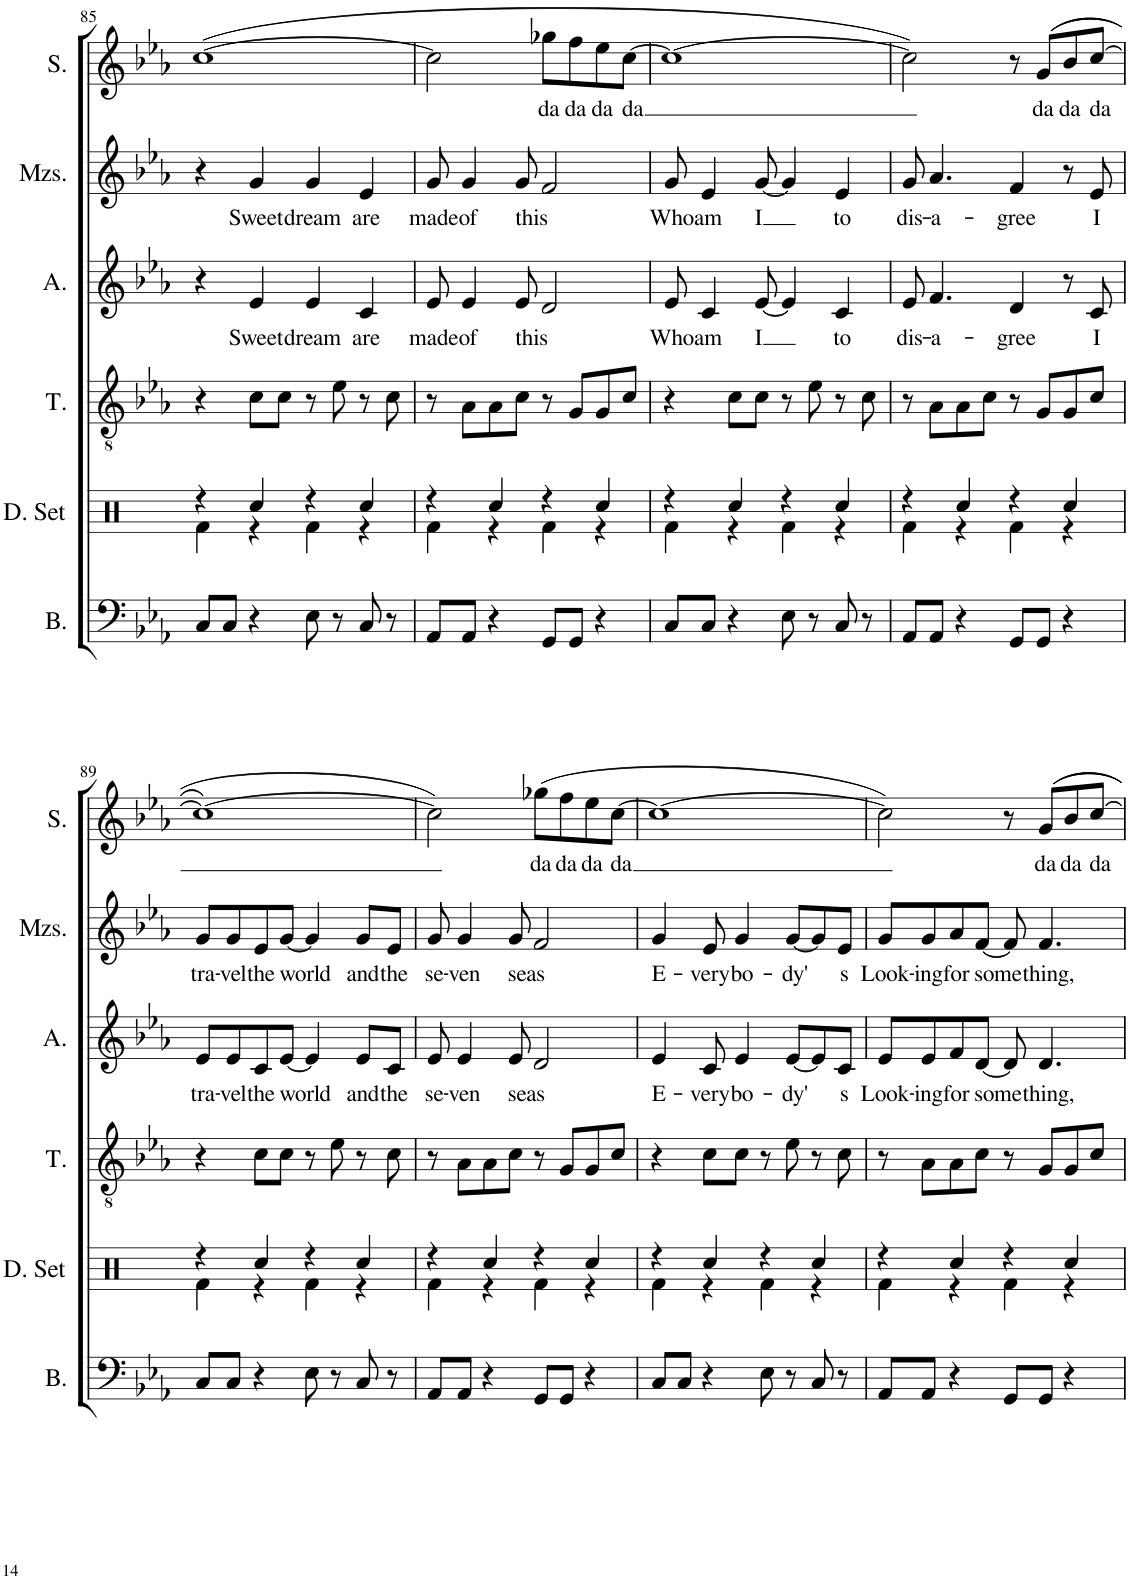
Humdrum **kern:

**kern	**kern	**kern	**text	**kern	**text	**kern	**text
*part5	*part4	*part3	*part3	*part2	*part2	*part1	*part1
*staff5	*staff4	*staff3	*staff3	*staff2	*staff2	*staff1	*staff1
*I"Bass	*I"Tenor	*I"Alto	*	*I"Mezzo-soprano	*	*I"Soprano	*
*I'B.	*I'T.	*I'A.	*	*I'Mzs.	*	*I'S.	*
!!LO:PB:g=z
*clefF4	*clefGv2	*clefG2	*	*clefG2	*	*clefG2	*
*k[b-e-a-]	*k[b-e-a-]	*k[b-e-a-]	*	*k[b-e-a-]	*	*k[b-e-a-]	*
*M4/4	*M4/4	*M4/4	*	*M4/4	*	*M4/4	*
=85	=85	=85	=85	=85	=85	=85	=85
8C/L	4r	4r	.	4r	.	([1cc	.
8C/J	.	.	.	.	.	.	.
!	!	!	!LO:LY:b	!	!LO:LY:b	!	!
4r	8c\L	4e-/	Sweet	4g/	Sweet	.	.
.	8c\J	.	.	.	.	.	.
!	!	!	!LO:LY:b	!	!LO:LY:b	!	!
8E-\	8r	4e-/	dream	4g/	dream	.	.
8r	8e-\	.	.	.	.	.	.
!	!	!	!LO:LY:b	!	!LO:LY:b	!	!
8C/	8r	4c/	are	4e-/	are	.	.
8r	8c\	.	.	.	.	.	.
=86	=86	=86	=86	=86	=86	=86	=86
!	!	!	!LO:LY:b	!	!LO:LY:b	!	!
8AA-/L	8r	8e-/	made	8g/	made	2cc\]	.
!	!	!	!LO:LY:b	!	!LO:LY:b	!	!
8AA-/J	8A-\L	4e-/	of	4g/	of	.	.
4r	8A-\	.	.	.	.	.	.
!	!	!	!LO:LY:b	!	!LO:LY:b	!	!
.	8c\J	8e-/	this	8g/	this	.	.
!	!	!	!	!	!	!	!LO:LY:b
8GG/L	8r	2d/	.	2f/	.	8gg-X\L	da
!	!	!	!	!	!	!	!LO:LY:b
8GG/J	8G/L	.	.	.	.	8ff\	da
!	!	!	!	!	!	!	!LO:LY:b
4r	8G/	.	.	.	.	8ee-\	da
!	!	!	!	!	!	!	!LO:LY:b
.	8c/J	.	.	.	.	[8cc\J	da
=87	=87	=87	=87	=87	=87	=87	=87
!	!	!	!LO:LY:b	!	!LO:LY:b	!	!
8C/L	4r	8e-/	Who	8g/	Who	1cc_	.
!	!	!	!LO:LY:b	!	!LO:LY:b	!	!
8C/J	.	4c/	am	4e-/	am	.	.
4r	8c\L	.	.	.	.	.	.
!	!	!	!LO:LY:b	!	!LO:LY:b	!	!
.	8c\J	[8e-/	I	[8g/	I	.	.
8E-\	8r	4e-/]	.	4g/]	.	.	.
8r	8e-\	.	.	.	.	.	.
!	!	!	!LO:LY:b	!	!LO:LY:b	!	!
8C/	8r	4c/	to	4e-/	to	.	.
8r	8c\	.	.	.	.	.	.
=88	=88	=88	=88	=88	=88	=88	=88
!	!	!	!LO:LY:b	!	!LO:LY:b	!	!
8AA-/L	8r	8e-/	dis-	8g/	dis-	2cc\])	.
!	!	!	!LO:LY:b	!	!LO:LY:b	!	!
8AA-/J	8A-\L	4.f/	-a-	4.a-/	-a-	.	.
4r	8A-\	.	.	.	.	.	.
.	8c\J	.	.	.	.	.	.
!	!	!	!LO:LY:b	!	!LO:LY:b	!	!
8GG/L	8r	4d/	-gree	4f/	-gree	8r	.
!	!	!	!	!	!	!	!LO:LY:b
8GG/J	8G/L	.	.	.	.	((8g/L	da
!	!	!	!	!	!	!	!LO:LY:b
4r	8G/	8r	.	8r	.	8b-/	da
!	!	!	!LO:LY:b	!	!LO:LY:b	!	!LO:LY:b
.	8c/J	8c/	I	8e-/	I	[8cc/J	da
!!LO:LB:g=z
=89	=89	=89	=89	=89	=89	=89	=89
!	!	!	!LO:LY:b	!	!LO:LY:b	!	!
8C/L	4r	8e-/L	tra-	8g/L	tra-	1cc_)	.
!	!	!	!LO:LY:b	!	!LO:LY:b	!	!
8C/J	.	8e-/	-vel	8g/	-vel	.	.
!	!	!	!LO:LY:b	!	!LO:LY:b	!	!
4r	8c\L	8c/	the	8e-/	the	.	.
!	!	!	!LO:LY:b	!	!LO:LY:b	!	!
.	8c\J	[8e-/J	world	[8g/J	world	.	.
8E-\	8r	4e-/]	.	4g/]	.	.	.
8r	8e-\	.	.	.	.	.	.
!	!	!	!LO:LY:b	!	!LO:LY:b	!	!
8C/	8r	8e-/L	and	8g/L	and	.	.
!	!	!	!LO:LY:b	!	!LO:LY:b	!	!
8r	8c\	8c/J	the	8e-/J	the	.	.
=90	=90	=90	=90	=90	=90	=90	=90
!	!	!	!LO:LY:b	!	!LO:LY:b	!	!
8AA-/L	8r	8e-/	se-	8g/	se-	2cc\])	.
!	!	!	!LO:LY:b	!	!LO:LY:b	!	!
8AA-/J	8A-\L	4e-/	-ven	4g/	-ven	.	.
4r	8A-\	.	.	.	.	.	.
!	!	!	!LO:LY:b	!	!LO:LY:b	!	!
.	8c\J	8e-/	seas	8g/	seas	.	.
!	!	!	!	!	!	!	!LO:LY:b
8GG/L	8r	2d/	.	2f/	.	(8gg-X\L	da
!	!	!	!	!	!	!	!LO:LY:b
8GG/J	8G/L	.	.	.	.	8ff\	da
!	!	!	!	!	!	!	!LO:LY:b
4r	8G/	.	.	.	.	8ee-\	da
!	!	!	!	!	!	!	!LO:LY:b
.	8c/J	.	.	.	.	[8cc\J	da
=91	=91	=91	=91	=91	=91	=91	=91
!	!	!	!LO:LY:b	!	!LO:LY:b	!	!
8C/L	4r	4e-/	E-	4g/	E-	1cc_	.
8C/J	.	.	.	.	.	.	.
!	!	!	!LO:LY:b	!	!LO:LY:b	!	!
4r	8c\L	8c/	-very	8e-/	-very	.	.
!	!	!	!LO:LY:b	!	!LO:LY:b	!	!
.	8c\J	4e-/	bo-	4g/	bo-	.	.
8E-\	8r	.	.	.	.	.	.
!	!	!	!LO:LY:b	!	!LO:LY:b	!	!
8r	8e-\	[8e-/L	-dy'	[8g/L	-dy'	.	.
8C/	8r	8e-/]	.	8g/]	.	.	.
!	!	!	!LO:LY:b	!	!LO:LY:b	!	!
8r	8c\	8c/J	s	8e-/J	s	.	.
=92	=92	=92	=92	=92	=92	=92	=92
!	!	!	!LO:LY:b	!	!LO:LY:b	!	!
8AA-/L	8r	8e-/L	Look-	8g/L	Look-	2cc\])	.
!	!	!	!LO:LY:b	!	!LO:LY:b	!	!
8AA-/J	8A-\L	8e-/	-ing	8g/	-ing	.	.
!	!	!	!LO:LY:b	!	!LO:LY:b	!	!
4r	8A-\	8f/	for	8a-/	for	.	.
!	!	!	!LO:LY:b	!	!LO:LY:b	!	!
.	8c\J	[8d/J	some	[8f/J	some	.	.
8GG/L	8r	8d/]	.	8f/]	.	8r	.
!	!	!	!LO:LY:b	!	!LO:LY:b	!	!LO:LY:b
8GG/J	8G/L	4.d/	thing,	4.f/	thing,	8g/L	da
!	!	!	!	!	!	!	!LO:LY:b
4r	8G/	.	.	.	.	8b-/	da
!	!	!	!	!	!	!	!LO:LY:b
.	8c/J	.	.	.	.	[8cc/J	da
=	=	=	=	=	=	=	=
*-	*-	*-	*-	*-	*-	*-	*-
